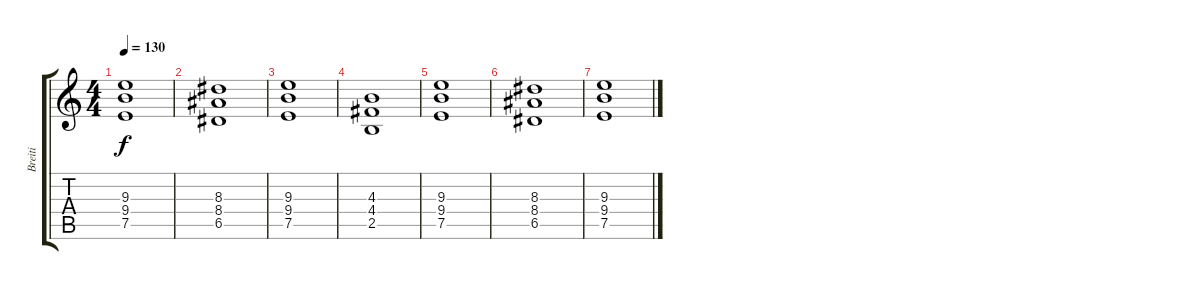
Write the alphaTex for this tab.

\track ("Breiti" "Breiti") {instrument distortionguitar}
\staff {score tabs}
\tuning (E4 B3 G3 D3 A2 E2) {hide}
\ts (4 4)
\tempo 130
\clef g2
\ks c
(9.3 9.4 7.5).1{dy f} |
(8.3 8.4 6.5).1 |
(9.3 9.4 7.5).1 |
(4.3 4.4 2.5).1 |
(9.3 9.4 7.5).1 |
(8.3 8.4 6.5).1 |
(9.3 9.4 7.5).1
